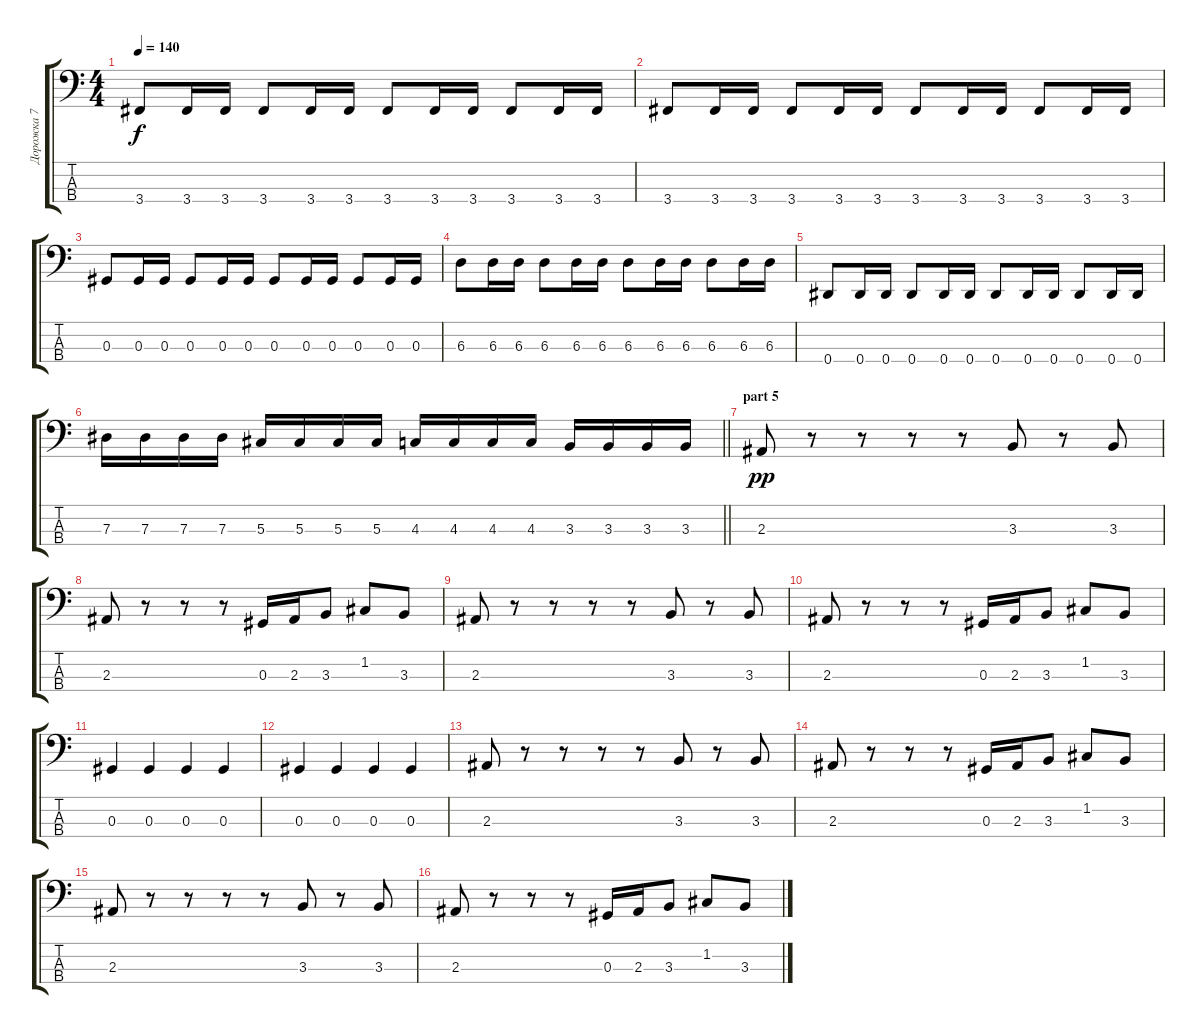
\track ("Дорожка 7" "Дорожка 7") {instrument electricbasspick}
\staff {score tabs}
\tuning (F2 C2 Ab1 Eb1) {hide}
\ts (4 4)
\tempo 140
\clef f4
\ks c
3.4.8{dy f} 3.4.16 3.4.16 3.4.8 3.4.16 3.4.16 3.4.8 3.4.16 3.4.16 3.4.8 3.4.16 3.4.16 |
3.4.8 3.4.16 3.4.16 3.4.8 3.4.16 3.4.16 3.4.8 3.4.16 3.4.16 3.4.8 3.4.16 3.4.16 |
0.3.8 0.3.16 0.3.16 0.3.8 0.3.16 0.3.16 0.3.8 0.3.16 0.3.16 0.3.8 0.3.16 0.3.16 |
6.3.8 6.3.16 6.3.16 6.3.8 6.3.16 6.3.16 6.3.8 6.3.16 6.3.16 6.3.8 6.3.16 6.3.16 |
0.4.8 0.4.16 0.4.16 0.4.8 0.4.16 0.4.16 0.4.8 0.4.16 0.4.16 0.4.8 0.4.16 0.4.16 |
\barLineRight lightlight
7.3.16 7.3.16 7.3.16 7.3.16 5.3.16 5.3.16 5.3.16 5.3.16 4.3.16 4.3.16 4.3.16 4.3.16 3.3.16 3.3.16 3.3.16 3.3.16 |
\section ("" "part 5")
2.3.8{dy pp} r.8 r.8 r.8 r.8 3.3.8 r.8 3.3.8 |
2.3.8 r.8 r.8 r.8 0.3.16 2.3.16 3.3.8 1.2.8 3.3.8 |
2.3.8 r.8 r.8 r.8 r.8 3.3.8 r.8 3.3.8 |
2.3.8 r.8 r.8 r.8 0.3.16 2.3.16 3.3.8 1.2.8 3.3.8 |
0.3.4 0.3.4 0.3.4 0.3.4 |
0.3.4 0.3.4 0.3.4 0.3.4 |
2.3.8 r.8 r.8 r.8 r.8 3.3.8 r.8 3.3.8 |
2.3.8 r.8 r.8 r.8 0.3.16 2.3.16 3.3.8 1.2.8 3.3.8 |
2.3.8 r.8 r.8 r.8 r.8 3.3.8 r.8 3.3.8 |
2.3.8 r.8 r.8 r.8 0.3.16 2.3.16 3.3.8 1.2.8 3.3.8
